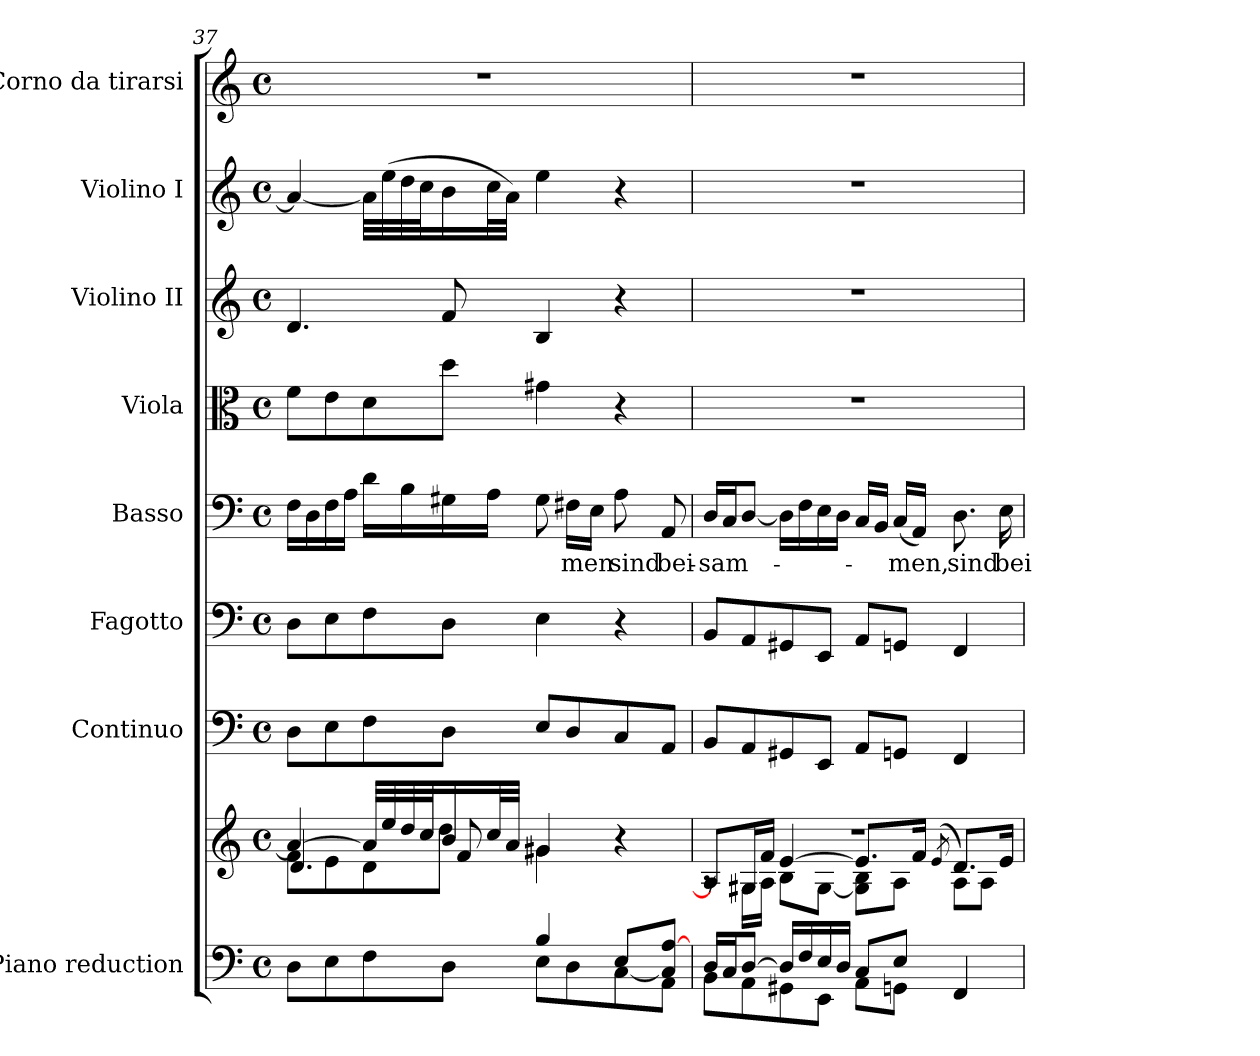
**kern	**kern	**kern	**kern	**kern	**text	**kern	**kern	**kern	**kern
*part8	*part8	*part7	*part6	*part5	*part5	*part4	*part3	*part2	*part1
*staff9	*staff8	*staff7	*staff6	*staff5	*staff5	*staff4	*staff3	*staff2	*staff1
*I"Piano reduction	*	*I"Continuo	*I"Fagotto	*I"Basso	*	*I"Viola	*I"Violino II	*I"Violino I	*I"Corno da tirarsi
*I'Pno	*	*	*	*	*	*	*	*	*
!!LO:PB:g=z
*clefF4	*clefG2	*clefF4	*clefF4	*clefF4	*	*clefC3	*clefG2	*clefG2	*clefG2
*	*	*	*	*	*	*	*	*	*ITrd7c12
*k[]	*k[]	*k[]	*k[]	*k[]	*	*k[]	*k[]	*k[]	*k[]
*M4/4	*M4/4	*M4/4	*M4/4	*M4/4	*	*M4/4	*M4/4	*M4/4	*M4/4
*met(c)	*met(c)	*met(c)	*met(c)	*met(c)	*	*met(c)	*met(c)	*met(c)	*met(c)
=37	=37	=37	=37	=37	=37	=37	=37	=37	=37
*^	*^	*	*	*	*	*	*	*	*
*	*	*	*^	*	*	*	*	*	*	*	*
2ryy	8D\L	4a/_	8f\L	4.d/	8D\L	8D\L	16F\LL	.	8f\L	4.d/	4a/_	1r
.	.	.	.	.	.	.	16D\	.	.	.	.	.
.	8E\	.	8e\	.	8E\	8E\	16F\	.	8e\	.	.	.
.	.	.	.	.	.	.	16A\JJ	.	.	.	.	.
.	8F\	32a/LLL]	8d\	.	8F\	8F\	16d\LL	.	8d\	.	32a\LLL]	.
.	.	32ee/	.	.	.	.	.	.	.	.	(>32ee\	.
.	.	32dd/	.	.	.	.	16B\	.	.	.	32dd\	.
.	.	32cc/J	.	.	.	.	.	.	.	.	32cc\J	.
.	8D\J	16b/	8dd\J	8f/	8D\J	8D\J	16G#X\	.	8dd\J	8f/	16b\	.
.	.	32cc/L	.	.	.	.	16A\JJ	.	.	.	32cc\L	.
.	.	32a/JJJ	.	.	.	.	.	.	.	.	32a\JJJ)	.
4B/	8E\L	4g#X/	4g#\	2ryy	8E/L	4E\	8G#\	.	4g#X\	4B/	4ee\	.
!	!	!	!	!	!	!	!	!LO:LY:b	!	!	!	!
.	8D\	.	.	.	8D/	.	16F#X\LL	-men	.	.	.	.
.	.	.	.	.	.	.	16E\JJ	.	.	.	.	.
!	!	!	!	!	!	!	!	!LO:LY:b	!	!	!	!
8E/L	[8C\	4r	4ryy	.	8C/	4r	8A\	sind	4r	4r	4r	.
!	!	!	!	!	!	!	!	!LO:LY:b	!	!	!	!
8C/] [8A/J	8AA\J	.	.	.	8AA/J	.	8AA/	bei-	.	.	.	.
=38	=38	=38	=38	=38	=38	=38	=38	=38	=38	=38	=38	=38
!	!	!	!	!	!	!	!	!LO:LY:b	!	!	!	!
16D/LL	8BB\L	1r	8rA	8A/L]	8BB/L	8BB/L	16D/LL	-sam-	1r	1r	1r	1r
16C/J	.	.	.	.	.	.	16C/J	.	.	.	.	.
[8D/J	8AA\	.	16G#X\LL	16G#/L	8AA/	8AA/	[8D/J	.	.	.	.	.
.	.	.	16A\JJ	16f/JJ	.	.	.	.	.	.	.	.
16D/LL]	8GG#X\	.	8B\L	[4e/	8GG#X/	8GG#X/	16D\LL]	.	.	.	.	.
16F/	.	.	.	.	.	.	16F\	.	.	.	.	.
16E/	8EE\J	.	[8G#\J	.	8EE/J	8EE/J	16E\	.	.	.	.	.
16D/JJ	.	.	.	.	.	.	16D\JJ	.	.	.	.	.
8C/L	8AA\L	.	8G#\] 8B\L	8.e/L]	8AA/L	8AA/L	16C/LL	.	.	.	.	.
.	.	.	.	.	.	.	16BB/JJ	.	.	.	.	.
!	!	!	!	!	!	!	!	!LO:LY:b	!	!	!	!
8E/J	8GGn\J	.	8A\J	.	8GGn/J	8GGn/J	(<16C/LL	-men,	.	.	.	.
.	.	.	.	16f/Jk	.	.	16AA/JJ)	.	.	.	.	.
.	.	.	.	(<8qe/	.	.	.	.	.	.	.	.
!	!	!	!	!	!	!	!	!LO:LY:b	!	!	!	!
4FF/	4ryy	.	8A\L	8.d/L)	4FF/	4FF/	8.D\	sind	.	.	.	.
.	.	.	8A\J	.	.	.	.	.	.	.	.	.
!	!	!	!	!	!	!	!	!LO:LY:b	!	!	!	!
.	.	.	.	16e/Jk	.	.	16E\	bei-	.	.	.	.
*v	*v	*	*	*	*	*	*	*	*	*	*	*
*	*v	*v	*v	*	*	*	*	*	*	*	*
=	=	=	=	=	=	=	=	=	=
*-	*-	*-	*-	*-	*-	*-	*-	*-	*-
